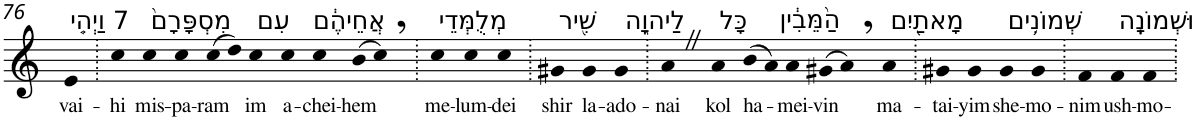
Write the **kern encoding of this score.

**kern	**text
*part1	*part1
*staff1	*staff1
*I"Piano	*
*I'Pno	*
!!LO:PB:g=z
*clefG2	*
*k[]	*
=76	=76
!LO:TX:a:t=7 וַיְהִ֤י	!
!	!LO:LY:b
4e	vai-
=77.	=77.
!	!LO:LY:b
4cc	-hi
!LO:TX:a:t=מִסְפָּרָם֙	!
!	!LO:LY:b
4cc	mis-
!	!LO:LY:b
4cc	-pa-
!	!LO:LY:b
(>8cc	-ram
8dd)	.
!LO:TX:a:t=עִם	!
!	!LO:LY:b
4cc	im
!LO:TX:a:t=אֲחֵיהֶ֔ם	!
!	!LO:LY:b
4cc	a-
!	!LO:LY:b
4cc	-chei-
!	!LO:LY:b
(>8b	-hem
8cc,)	.
=78.	=78.
!LO:TX:a:t=מְלֻמְּדֵי	!
!	!LO:LY:b
4cc	me-
!	!LO:LY:b
4cc	-lum-
!	!LO:LY:b
4cc	-dei
=79.	=79.
!LO:TX:a:t=שִׁ֖יר	!
!	!LO:LY:b
4g#X	shir
!LO:TX:a:t=לַיהוָ֑ה	!
!	!LO:LY:b
4g#	la-
!	!LO:LY:b
4g#	-ado-
=80.	=80.
!	!LO:LY:b
4aZ	-nai
!LO:TX:a:t=כָּל	!
!	!LO:LY:b
4a	kol
!LO:TX:a:t=הַ֨מֵּבִ֔ין	!
!	!LO:LY:b
(>8b	ha-
8a)	.
!	!LO:LY:b
4a	-mei-
!	!LO:LY:b
(>8g#X	-vin
8a,)	.
!LO:TX:a:t=מָאתַ֖יִם	!
!	!LO:LY:b
4a	ma-
=81.	=81.
!	!LO:LY:b
4g#X	-tai-
!	!LO:LY:b
4g#	-yim
!LO:TX:a:t=שְׁמוֹנִ֥ים	!
!	!LO:LY:b
4g#	she-
!	!LO:LY:b
4g#	-mo-
=82.	=82.
!	!LO:LY:b
4f	-nim
!LO:TX:a:t=וּשְׁמוֹנָֽה	!
!	!LO:LY:b
4f	ush-
!	!LO:LY:b
4f	-mo-
=.	=.
*-	*-
